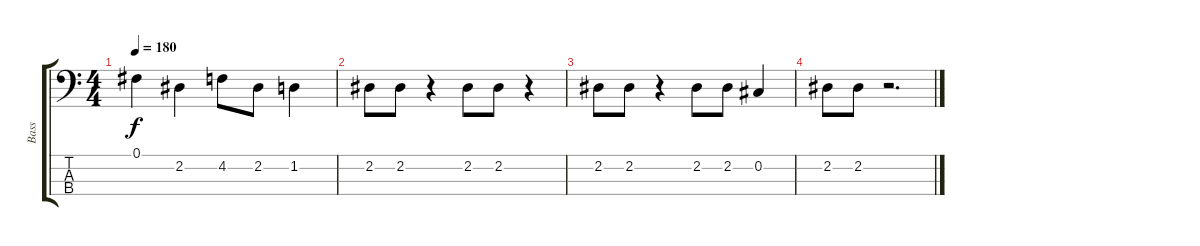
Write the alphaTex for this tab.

\track ("Bass" "Bass") {instrument electricbasspick}
\staff {score tabs}
\tuning (Gb2 Db2 Ab1 Eb1) {hide}
\ts (4 4)
\tempo 180
\clef f4
\ks c
0.1.4{dy f} 2.2.4 4.2.8 2.2.8 1.2.4 |
2.2.8 2.2.8 r.4 2.2.8 2.2.8 r.4 |
2.2.8 2.2.8 r.4 2.2.8 2.2.8 0.2.4 |
2.2.8 2.2.8 r.2{d}
